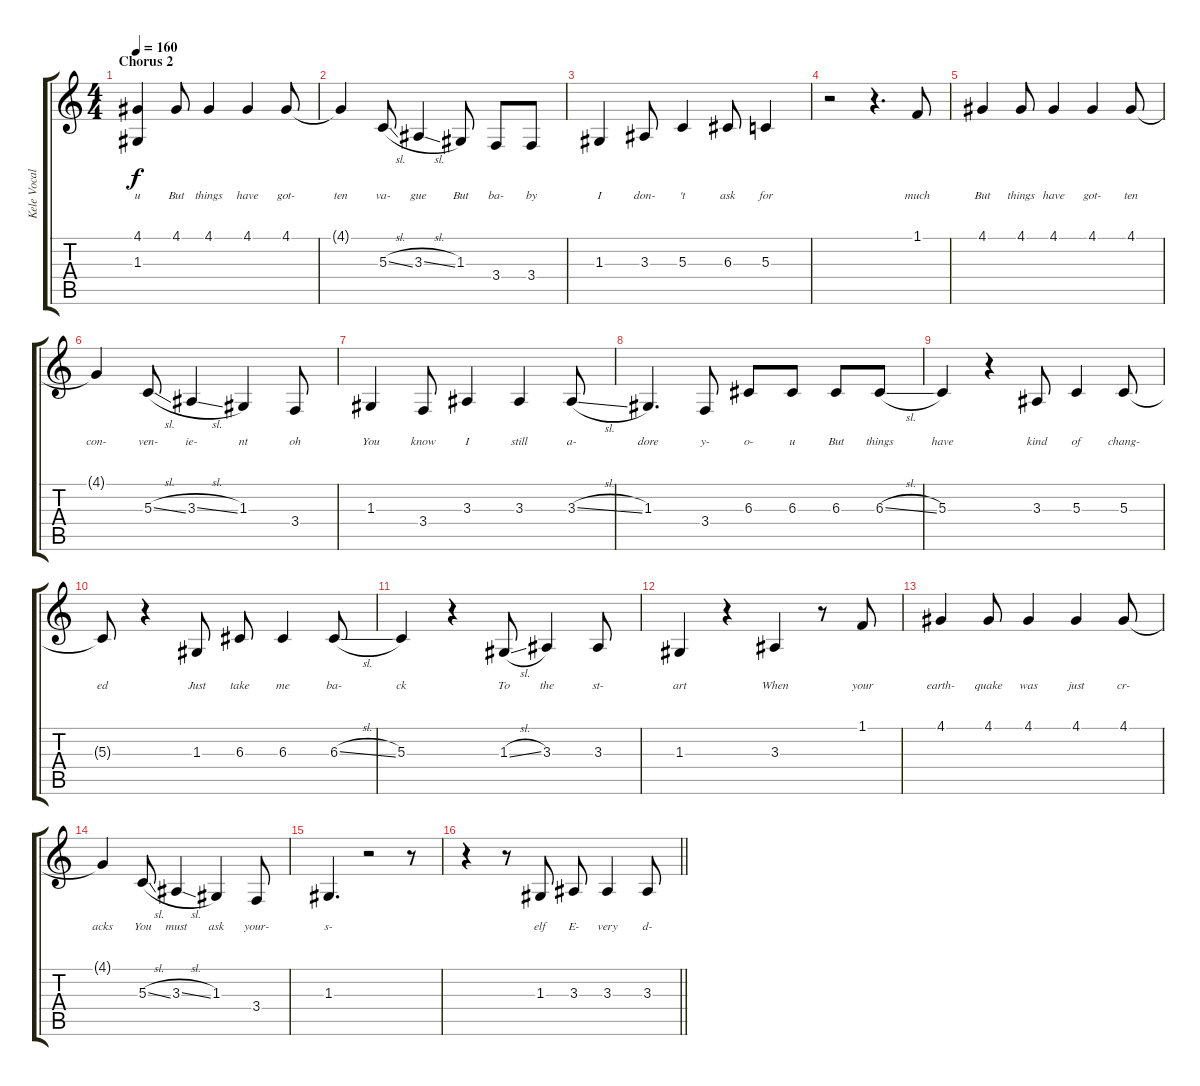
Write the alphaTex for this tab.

\track ("Kele Vocals #1" "Kele Vocal") {instrument oboe}
\staff {score tabs}
\tuning (E4 B3 G3 D3 A2 E2) {hide}
\ts (4 4)
\section ("" "Chorus 2")
\tempo 160
\clef g2
\ks c
(4.1 1.3).4{lyrics (0 "u") lyrics (1 "") lyrics (2 "") lyrics (3 "") lyrics (4 "") dy f} 4.1.8{lyrics (0 "But") lyrics (1 "") lyrics (2 "") lyrics (3 "") lyrics (4 "")} 4.1.4{lyrics (0 "things") lyrics (1 "") lyrics (2 "") lyrics (3 "") lyrics (4 "")} 4.1.4{lyrics (0 "have") lyrics (1 "") lyrics (2 "") lyrics (3 "") lyrics (4 "")} 4.1.8{lyrics (0 "got-") lyrics (1 "") lyrics (2 "") lyrics (3 "") lyrics (4 "")} |
4.1{t}.4{lyrics (0 "ten") lyrics (1 "") lyrics (2 "") lyrics (3 "") lyrics (4 "")} 5.3{sl}.8{lyrics (0 "va-") lyrics (1 "") lyrics (2 "") lyrics (3 "") lyrics (4 "")} 3.3{sl}.4{lyrics (0 "gue") lyrics (1 "") lyrics (2 "") lyrics (3 "") lyrics (4 "")} 1.3.8{lyrics (0 "But") lyrics (1 "") lyrics (2 "") lyrics (3 "") lyrics (4 "")} 3.4.8{lyrics (0 "ba-") lyrics (1 "") lyrics (2 "") lyrics (3 "") lyrics (4 "")} 3.4.8{lyrics (0 "by") lyrics (1 "") lyrics (2 "") lyrics (3 "") lyrics (4 "")} |
1.3.4{lyrics (0 "I") lyrics (1 "") lyrics (2 "") lyrics (3 "") lyrics (4 "")} 3.3.8{lyrics (0 "don-") lyrics (1 "") lyrics (2 "") lyrics (3 "") lyrics (4 "")} 5.3.4{lyrics (0 "'t") lyrics (1 "") lyrics (2 "") lyrics (3 "") lyrics (4 "")} 6.3.8{lyrics (0 "ask") lyrics (1 "") lyrics (2 "") lyrics (3 "") lyrics (4 "")} 5.3.4{lyrics (0 "for") lyrics (1 "") lyrics (2 "") lyrics (3 "") lyrics (4 "")} |
r.2 r.4{d} 1.1.8{lyrics (0 "much") lyrics (1 "") lyrics (2 "") lyrics (3 "") lyrics (4 "")} |
4.1.4{lyrics (0 "But") lyrics (1 "") lyrics (2 "") lyrics (3 "") lyrics (4 "")} 4.1.8{lyrics (0 "things") lyrics (1 "") lyrics (2 "") lyrics (3 "") lyrics (4 "")} 4.1.4{lyrics (0 "have") lyrics (1 "") lyrics (2 "") lyrics (3 "") lyrics (4 "")} 4.1.4{lyrics (0 "got-") lyrics (1 "") lyrics (2 "") lyrics (3 "") lyrics (4 "")} 4.1.8{lyrics (0 "ten") lyrics (1 "") lyrics (2 "") lyrics (3 "") lyrics (4 "")} |
4.1{t}.4{lyrics (0 "con-") lyrics (1 "") lyrics (2 "") lyrics (3 "") lyrics (4 "")} 5.3{sl}.8{lyrics (0 "ven-") lyrics (1 "") lyrics (2 "") lyrics (3 "") lyrics (4 "")} 3.3{sl}.4{lyrics (0 "ie-") lyrics (1 "") lyrics (2 "") lyrics (3 "") lyrics (4 "")} 1.3.4{lyrics (0 "nt") lyrics (1 "") lyrics (2 "") lyrics (3 "") lyrics (4 "")} 3.4.8{lyrics (0 "oh") lyrics (1 "") lyrics (2 "") lyrics (3 "") lyrics (4 "")} |
1.3.4{lyrics (0 "You") lyrics (1 "") lyrics (2 "") lyrics (3 "") lyrics (4 "")} 3.4.8{lyrics (0 "know") lyrics (1 "") lyrics (2 "") lyrics (3 "") lyrics (4 "")} 3.3.4{lyrics (0 "I") lyrics (1 "") lyrics (2 "") lyrics (3 "") lyrics (4 "")} 3.3.4{lyrics (0 "still") lyrics (1 "") lyrics (2 "") lyrics (3 "") lyrics (4 "")} 3.3{sl}.8{lyrics (0 "a-") lyrics (1 "") lyrics (2 "") lyrics (3 "") lyrics (4 "")} |
1.3.4{d lyrics (0 "dore") lyrics (1 "") lyrics (2 "") lyrics (3 "") lyrics (4 "")} 3.4.8{lyrics (0 "y-") lyrics (1 "") lyrics (2 "") lyrics (3 "") lyrics (4 "")} 6.3.8{lyrics (0 "o-") lyrics (1 "") lyrics (2 "") lyrics (3 "") lyrics (4 "")} 6.3.8{lyrics (0 "u") lyrics (1 "") lyrics (2 "") lyrics (3 "") lyrics (4 "")} 6.3.8{lyrics (0 "But") lyrics (1 "") lyrics (2 "") lyrics (3 "") lyrics (4 "")} 6.3{sl}.8{lyrics (0 "things") lyrics (1 "") lyrics (2 "") lyrics (3 "") lyrics (4 "")} |
5.3.4{lyrics (0 "have") lyrics (1 "") lyrics (2 "") lyrics (3 "") lyrics (4 "")} r.4 3.3.8{lyrics (0 "kind") lyrics (1 "") lyrics (2 "") lyrics (3 "") lyrics (4 "")} 5.3.4{lyrics (0 "of") lyrics (1 "") lyrics (2 "") lyrics (3 "") lyrics (4 "")} 5.3.8{lyrics (0 "chang-") lyrics (1 "") lyrics (2 "") lyrics (3 "") lyrics (4 "")} |
5.3{t}.8{lyrics (0 "ed") lyrics (1 "") lyrics (2 "") lyrics (3 "") lyrics (4 "")} r.4 1.3.8{lyrics (0 "Just") lyrics (1 "") lyrics (2 "") lyrics (3 "") lyrics (4 "")} 6.3.8{lyrics (0 "take") lyrics (1 "") lyrics (2 "") lyrics (3 "") lyrics (4 "")} 6.3.4{lyrics (0 "me") lyrics (1 "") lyrics (2 "") lyrics (3 "") lyrics (4 "")} 6.3{sl}.8{lyrics (0 "ba-") lyrics (1 "") lyrics (2 "") lyrics (3 "") lyrics (4 "")} |
5.3.4{lyrics (0 "ck") lyrics (1 "") lyrics (2 "") lyrics (3 "") lyrics (4 "")} r.4 1.3{sl}.8{lyrics (0 "To") lyrics (1 "") lyrics (2 "") lyrics (3 "") lyrics (4 "")} 3.3.4{lyrics (0 "the") lyrics (1 "") lyrics (2 "") lyrics (3 "") lyrics (4 "")} 3.3.8{lyrics (0 "st-") lyrics (1 "") lyrics (2 "") lyrics (3 "") lyrics (4 "")} |
1.3.4{lyrics (0 "art") lyrics (1 "") lyrics (2 "") lyrics (3 "") lyrics (4 "")} r.4 3.3.4{lyrics (0 "When") lyrics (1 "") lyrics (2 "") lyrics (3 "") lyrics (4 "")} r.8 1.1.8{lyrics (0 "your") lyrics (1 "") lyrics (2 "") lyrics (3 "") lyrics (4 "")} |
4.1.4{lyrics (0 "earth-") lyrics (1 "") lyrics (2 "") lyrics (3 "") lyrics (4 "")} 4.1.8{lyrics (0 "quake") lyrics (1 "") lyrics (2 "") lyrics (3 "") lyrics (4 "")} 4.1.4{lyrics (0 "was") lyrics (1 "") lyrics (2 "") lyrics (3 "") lyrics (4 "")} 4.1.4{lyrics (0 "just") lyrics (1 "") lyrics (2 "") lyrics (3 "") lyrics (4 "")} 4.1.8{lyrics (0 "cr-") lyrics (1 "") lyrics (2 "") lyrics (3 "") lyrics (4 "")} |
4.1{t}.4{lyrics (0 "acks") lyrics (1 "") lyrics (2 "") lyrics (3 "") lyrics (4 "")} 5.3{sl}.8{lyrics (0 "You") lyrics (1 "") lyrics (2 "") lyrics (3 "") lyrics (4 "")} 3.3{sl}.4{lyrics (0 "must") lyrics (1 "") lyrics (2 "") lyrics (3 "") lyrics (4 "")} 1.3.4{lyrics (0 "ask") lyrics (1 "") lyrics (2 "") lyrics (3 "") lyrics (4 "")} 3.4.8{lyrics (0 "your-") lyrics (1 "") lyrics (2 "") lyrics (3 "") lyrics (4 "")} |
1.3.4{d lyrics (0 "s-") lyrics (1 "") lyrics (2 "") lyrics (3 "") lyrics (4 "")} r.2 r.8 |
\barLineRight lightlight
r.4 r.8 1.3.8{lyrics (0 "elf") lyrics (1 "") lyrics (2 "") lyrics (3 "") lyrics (4 "")} 3.3.8{lyrics (0 "E-") lyrics (1 "") lyrics (2 "") lyrics (3 "") lyrics (4 "")} 3.3.4{lyrics (0 "very") lyrics (1 "") lyrics (2 "") lyrics (3 "") lyrics (4 "")} 3.3{sl}.8{lyrics (0 "d-") lyrics (1 "") lyrics (2 "") lyrics (3 "") lyrics (4 "")}
